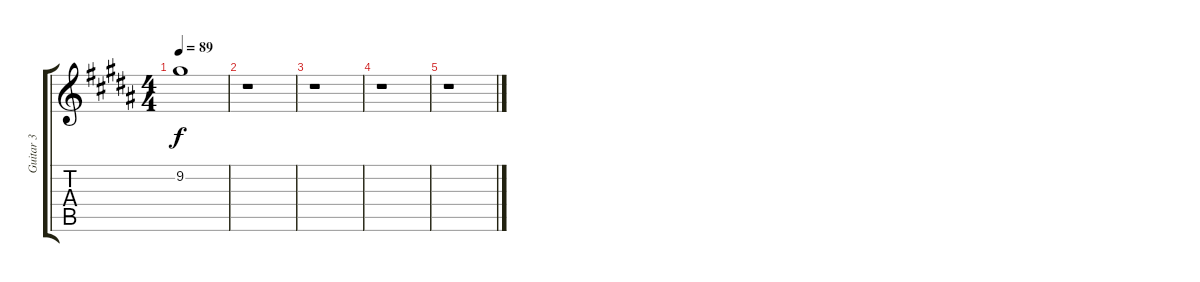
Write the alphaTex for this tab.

\track ("Guitar 3" "Guitar 3") {instrument distortionguitar}
\staff {score tabs}
\tuning (E4 B3 G3 D3 A2 E2) {hide}
\ts (4 4)
\tempo 89
\clef g2
\ks b
9.2{t}.1{dy f} |
r.1 |
r.1 |
r.1 |
r.1
